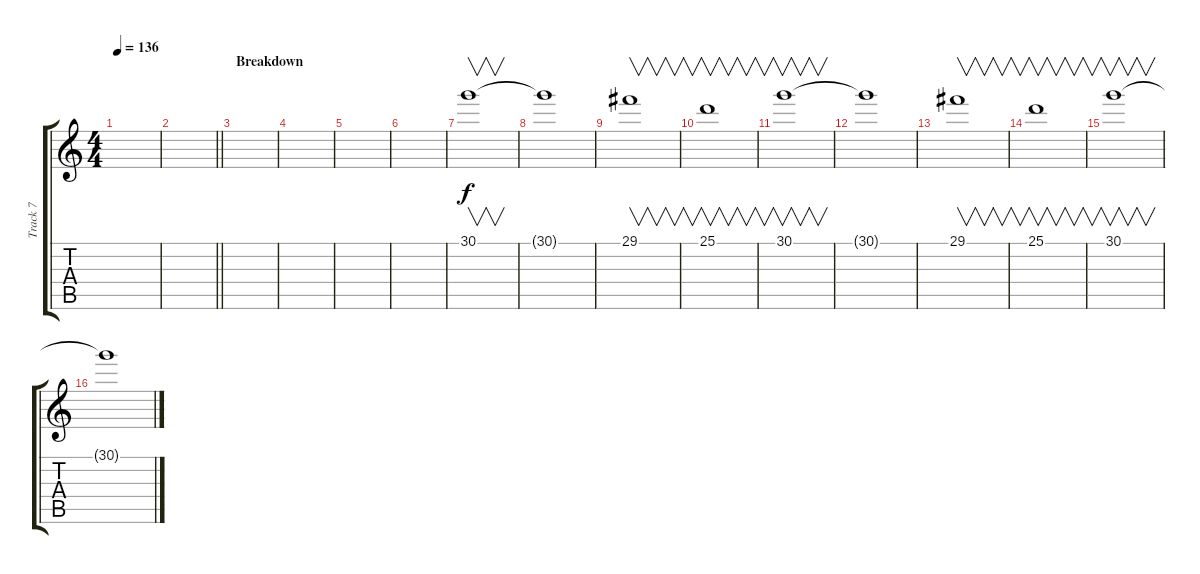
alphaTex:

\track ("Track 7" "Track 7") {instrument synthvoice}
\staff {score tabs}
\tuning (Db4 Ab3 E3 B2 Gb2 B1) {hide}
\ts (4 4)
\tempo 136
\clef g2
\ks c
|
\barLineRight lightlight
|
\section ("" "Breakdown")
|
|
|
|
30.1.1{v} |
30.1{t}.1 |
29.1.1{v} |
25.1.1{v} |
30.1.1{v} |
30.1{t}.1 |
29.1.1{v} |
25.1.1{v} |
30.1.1{v} |
30.1{t}.1
